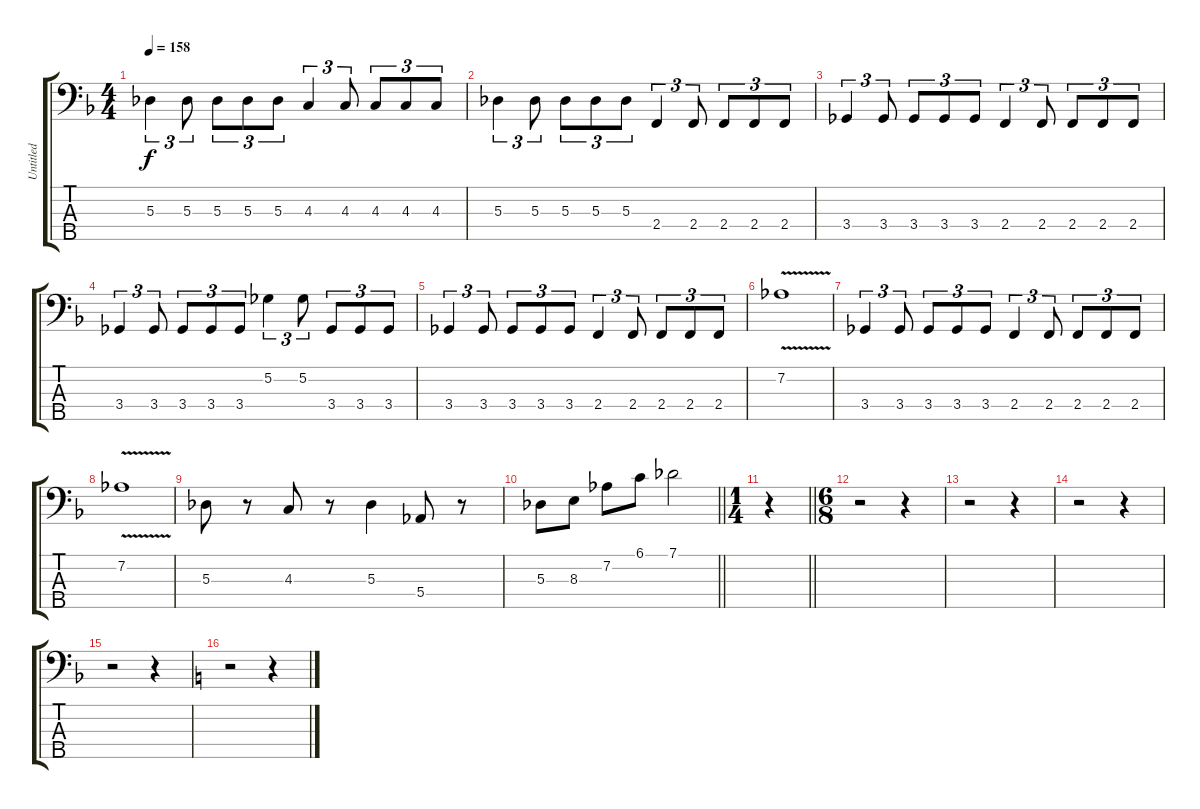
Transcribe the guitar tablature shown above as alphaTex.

\track ("Untitled" "Untitled") {instrument electricbassfinger}
\staff {score tabs}
\tuning (Gb2 Db2 Ab1 Eb1 Bb0) {hide}
\ts (4 4)
\tempo 158
\clef f4
\ks f
5.3.4{tu (3 2) dy f} 5.3.8{tu (3 2)} 5.3.8{tu (3 2)} 5.3.8{tu (3 2)} 5.3.8{tu (3 2)} 4.3.4{tu (3 2)} 4.3.8{tu (3 2)} 4.3.8{tu (3 2)} 4.3.8{tu (3 2)} 4.3.8{tu (3 2)} |
5.3.4{tu (3 2)} 5.3.8{tu (3 2)} 5.3.8{tu (3 2)} 5.3.8{tu (3 2)} 5.3.8{tu (3 2)} 2.4.4{tu (3 2)} 2.4.8{tu (3 2)} 2.4.8{tu (3 2)} 2.4.8{tu (3 2)} 2.4.8{tu (3 2)} |
3.4.4{tu (3 2)} 3.4.8{tu (3 2)} 3.4.8{tu (3 2)} 3.4.8{tu (3 2)} 3.4.8{tu (3 2)} 2.4.4{tu (3 2)} 2.4.8{tu (3 2)} 2.4.8{tu (3 2)} 2.4.8{tu (3 2)} 2.4.8{tu (3 2)} |
3.4.4{tu (3 2)} 3.4.8{tu (3 2)} 3.4.8{tu (3 2)} 3.4.8{tu (3 2)} 3.4.8{tu (3 2)} 5.2.4{tu (3 2)} 5.2.8{tu (3 2)} 3.4.8{tu (3 2)} 3.4.8{tu (3 2)} 3.4.8{tu (3 2)} |
3.4.4{tu (3 2)} 3.4.8{tu (3 2)} 3.4.8{tu (3 2)} 3.4.8{tu (3 2)} 3.4.8{tu (3 2)} 2.4.4{tu (3 2)} 2.4.8{tu (3 2)} 2.4.8{tu (3 2)} 2.4.8{tu (3 2)} 2.4.8{tu (3 2)} |
7.2{v}.1 |
3.4.4{tu (3 2)} 3.4.8{tu (3 2)} 3.4.8{tu (3 2)} 3.4.8{tu (3 2)} 3.4.8{tu (3 2)} 2.4.4{tu (3 2)} 2.4.8{tu (3 2)} 2.4.8{tu (3 2)} 2.4.8{tu (3 2)} 2.4.8{tu (3 2)} |
7.2{v}.1 |
5.3.8 r.8 4.3.8 r.8 5.3.4 5.4.8 r.8 |
\barLineRight lightlight
5.3.8 8.3.8 7.2.8 6.1.8 7.1.2 |
\ts (1 4)
\barLineRight lightlight
r.4 |
\ts (6 8)
\section ("" " ")
r.2 r.4 |
r.2 r.4 |
r.2 r.4 |
r.2 r.4 |
\ks c
r.2 r.4
